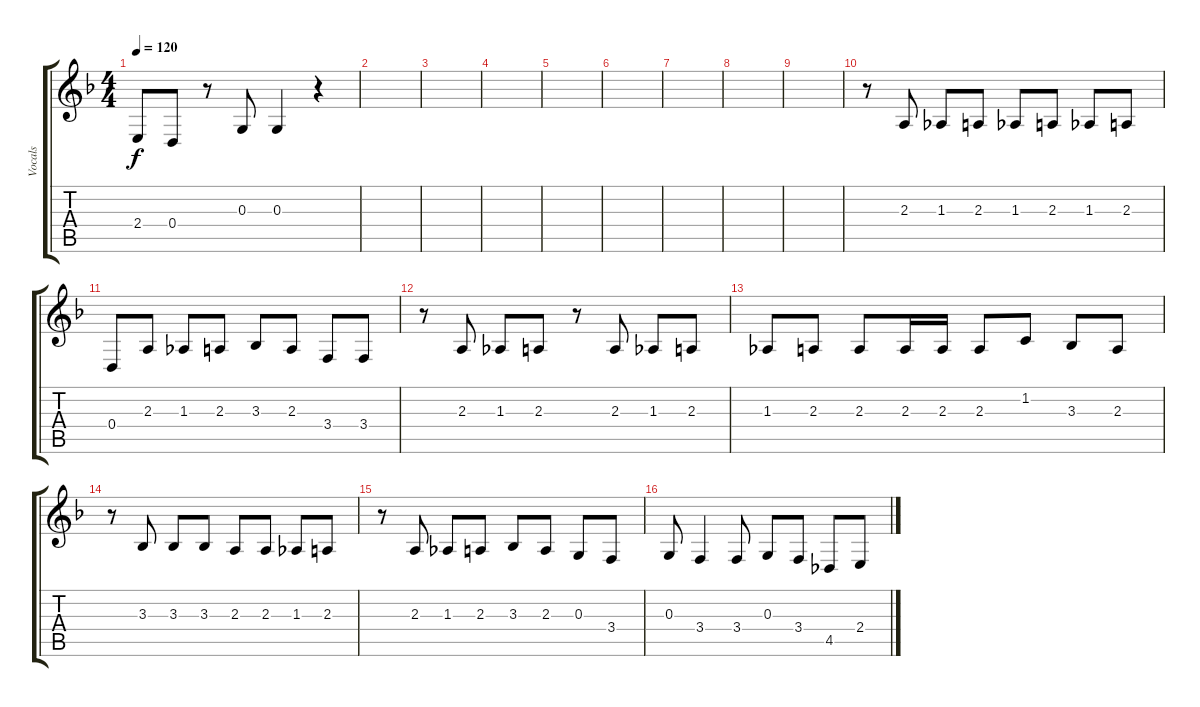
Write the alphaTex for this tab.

\track ("Vocals" "Vocals") {instrument voiceoohs}
\staff {score tabs}
\tuning (E4 B3 G3 D3 A2 E2) {hide}
\ts (4 4)
\tempo 120
\clef g2
\ks f
2.4.8{dy f} 0.4.8 r.8 0.3.8 0.3.4 r.4 |
|
|
|
|
|
|
|
|
r.8 2.3.8 1.3.8 2.3.8 1.3.8 2.3.8 1.3.8 2.3.8 |
0.4.8 2.3.8 1.3.8 2.3.8 3.3.8 2.3.8 3.4.8 3.4.8 |
r.8 2.3.8 1.3.8 2.3.8 r.8 2.3.8 1.3.8 2.3.8 |
1.3.8 2.3.8 2.3.8 2.3.16 2.3.16 2.3.8 1.2.8 3.3.8 2.3.8 |
r.8 3.3.8 3.3.8 3.3.8 2.3.8 2.3.8 1.3.8 2.3.8 |
r.8 2.3.8 1.3.8 2.3.8 3.3.8 2.3.8 0.3.8 3.4.8 |
0.3.8 3.4.4 3.4.8 0.3.8 3.4.8 4.5.8 2.4.8
